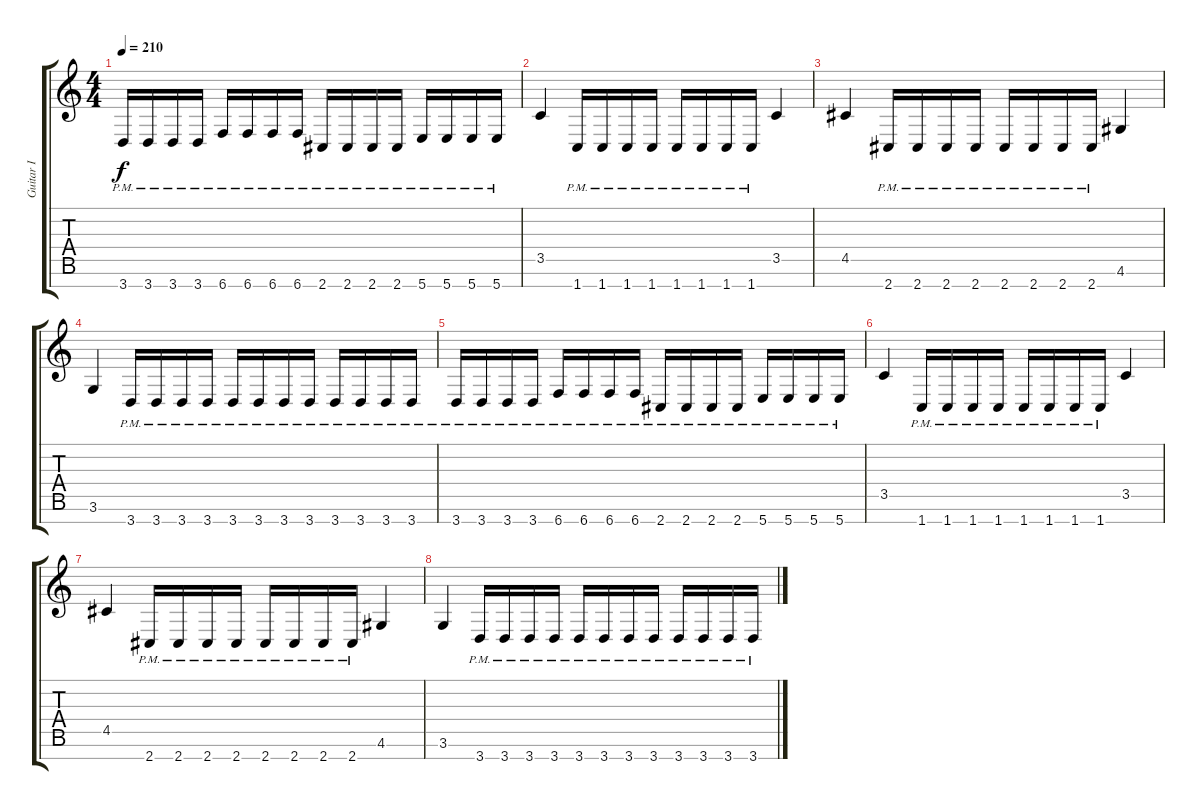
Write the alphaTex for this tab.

\track ("Guitar I" "Guitar I") {instrument distortionguitar}
\staff {score tabs}
\tuning (E4 B3 G3 D3 A2 E2 B1) {hide}
\ts (4 4)
\tempo 210
\clef g2
\ks c
3.7{pm}.16{dy f} 3.7{pm}.16 3.7{pm}.16 3.7{pm}.16 6.7{pm}.16 6.7{pm}.16 6.7{pm}.16 6.7{pm}.16 2.7{pm}.16 2.7{pm}.16 2.7{pm}.16 2.7{pm}.16 5.7{pm}.16 5.7{pm}.16 5.7{pm}.16 5.7{pm}.16 |
3.5.4 1.7{pm}.16 1.7{pm}.16 1.7{pm}.16 1.7{pm}.16 1.7{pm}.16 1.7{pm}.16 1.7{pm}.16 1.7{pm}.16 3.5.4 |
4.5.4 2.7{pm}.16 2.7{pm}.16 2.7{pm}.16 2.7{pm}.16 2.7{pm}.16 2.7{pm}.16 2.7{pm}.16 2.7{pm}.16 4.6.4 |
3.6.4 3.7{pm}.16 3.7{pm}.16 3.7{pm}.16 3.7{pm}.16 3.7{pm}.16 3.7{pm}.16 3.7{pm}.16 3.7{pm}.16 3.7{pm}.16 3.7{pm}.16 3.7{pm}.16 3.7{pm}.16 |
3.7{pm}.16 3.7{pm}.16 3.7{pm}.16 3.7{pm}.16 6.7{pm}.16 6.7{pm}.16 6.7{pm}.16 6.7{pm}.16 2.7{pm}.16 2.7{pm}.16 2.7{pm}.16 2.7{pm}.16 5.7{pm}.16 5.7{pm}.16 5.7{pm}.16 5.7{pm}.16 |
3.5.4 1.7{pm}.16 1.7{pm}.16 1.7{pm}.16 1.7{pm}.16 1.7{pm}.16 1.7{pm}.16 1.7{pm}.16 1.7{pm}.16 3.5.4 |
4.5.4 2.7{pm}.16 2.7{pm}.16 2.7{pm}.16 2.7{pm}.16 2.7{pm}.16 2.7{pm}.16 2.7{pm}.16 2.7{pm}.16 4.6.4 |
3.6.4 3.7{pm}.16 3.7{pm}.16 3.7{pm}.16 3.7{pm}.16 3.7{pm}.16 3.7{pm}.16 3.7{pm}.16 3.7{pm}.16 3.7{pm}.16 3.7{pm}.16 3.7{pm}.16 3.7{pm}.16
